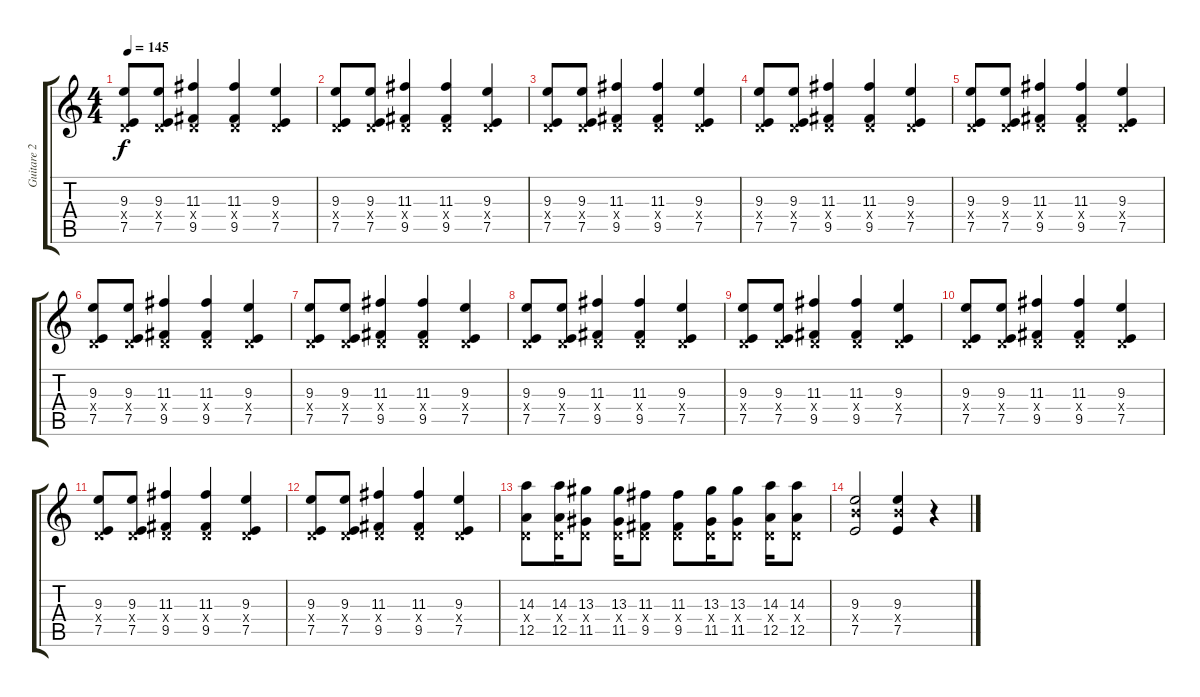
\track ("Guitare 2 - Erik" "Guitare 2 ") {instrument distortionguitar}
\staff {score tabs}
\tuning (E4 B3 G3 D3 A2 E2) {hide}
\ts (4 4)
\tempo 145
\clef g2
\ks c
(9.3 0.4{x} 7.5).8{dy f} (9.3 0.4{x} 7.5).8 (11.3 0.4{x} 9.5).4 (11.3 0.4{x} 9.5).4 (9.3 0.4{x} 7.5).4 |
(9.3 0.4{x} 7.5).8 (9.3 0.4{x} 7.5).8 (11.3 0.4{x} 9.5).4 (11.3 0.4{x} 9.5).4 (9.3 0.4{x} 7.5).4 |
(9.3 0.4{x} 7.5).8 (9.3 0.4{x} 7.5).8 (11.3 0.4{x} 9.5).4 (11.3 0.4{x} 9.5).4 (9.3 0.4{x} 7.5).4 |
(9.3 0.4{x} 7.5).8 (9.3 0.4{x} 7.5).8 (11.3 0.4{x} 9.5).4 (11.3 0.4{x} 9.5).4 (9.3 0.4{x} 7.5).4 |
(9.3 0.4{x} 7.5).8 (9.3 0.4{x} 7.5).8 (11.3 0.4{x} 9.5).4 (11.3 0.4{x} 9.5).4 (9.3 0.4{x} 7.5).4 |
(9.3 0.4{x} 7.5).8 (9.3 0.4{x} 7.5).8 (11.3 0.4{x} 9.5).4 (11.3 0.4{x} 9.5).4 (9.3 0.4{x} 7.5).4 |
(9.3 0.4{x} 7.5).8 (9.3 0.4{x} 7.5).8 (11.3 0.4{x} 9.5).4 (11.3 0.4{x} 9.5).4 (9.3 0.4{x} 7.5).4 |
(9.3 0.4{x} 7.5).8 (9.3 0.4{x} 7.5).8 (11.3 0.4{x} 9.5).4 (11.3 0.4{x} 9.5).4 (9.3 0.4{x} 7.5).4 |
(9.3 0.4{x} 7.5).8 (9.3 0.4{x} 7.5).8 (11.3 0.4{x} 9.5).4 (11.3 0.4{x} 9.5).4 (9.3 0.4{x} 7.5).4 |
(9.3 0.4{x} 7.5).8 (9.3 0.4{x} 7.5).8 (11.3 0.4{x} 9.5).4 (11.3 0.4{x} 9.5).4 (9.3 0.4{x} 7.5).4 |
(9.3 0.4{x} 7.5).8 (9.3 0.4{x} 7.5).8 (11.3 0.4{x} 9.5).4 (11.3 0.4{x} 9.5).4 (9.3 0.4{x} 7.5).4 |
(9.3 0.4{x} 7.5).8 (9.3 0.4{x} 7.5).8 (11.3 0.4{x} 9.5).4 (11.3 0.4{x} 9.5).4 (9.3 0.4{x} 7.5).4 |
(14.3 0.4{x} 12.5).8 (14.3 0.4{x} 12.5).16 (13.3 0.4{x} 11.5).8 (13.3 0.4{x} 11.5).16 (11.3 0.4{x} 9.5).8 (11.3 0.4{x} 9.5).8 (13.3 0.4{x} 11.5).16 (13.3 0.4{x} 11.5).8 (14.3 0.4{x} 12.5).16 (14.3 0.4{x} 12.5).8 |
(9.3 9.4{x} 7.5).2 (9.3 9.4{x} 7.5).4 r.4
